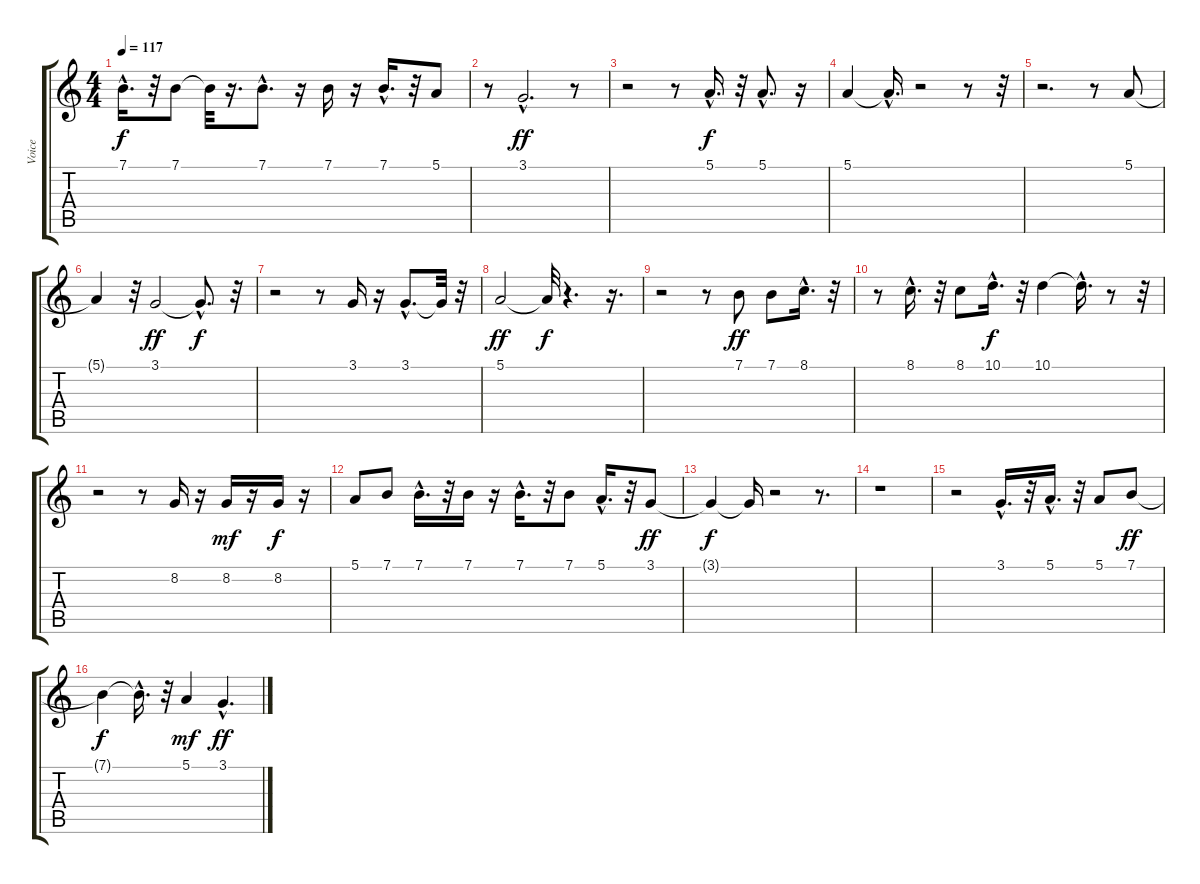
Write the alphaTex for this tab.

\track ("Voice" "Voice") {instrument flute}
\staff {score tabs}
\tuning (E4 B3 G3 D3 A2 E2) {hide}
\ts (4 4)
\tempo 117
\clef g2
\ks c
7.1{hac}.16{d dy f} r.32 7.1.8 7.1{t}.32 r.16{d} 7.1{hac}.8{d} r.16 7.1.16 r.16 7.1{hac}.16{d} r.32 5.1.8 |
r.8 3.1{hac}.2{d dy ff} r.8 |
r.2 r.8 5.1{hac}.16{d dy f} r.32 5.1{hac}.8{d} r.16 |
5.1.4 5.1{hac t}.16{d} r.2 r.8 r.32 |
r.2{d} r.8 5.1.8 |
5.1{t}.4 r.32 3.1.2{dy ff} 3.1{hac t}.8{d dy f} r.32 |
r.2 r.8 3.1.16 r.16 3.1{hac}.8{d} 3.1{t}.32 r.32 |
5.1.2{dy ff} 5.1{t}.32{dy f} r.4{d} r.16{d} |
r.2 r.8 7.1.8{dy ff} 7.1.8 8.1{hac}.16{d} r.32 |
r.8 8.1{hac}.16{d} r.32 8.1.8 10.1{hac}.16{d dy f} r.32 10.1.4 10.1{hac t}.16{d} r.8 r.32 |
r.2 r.8 8.2.16 r.16 8.2.16{dy mf} r.16 8.2.16{dy f} r.16 |
5.1.8 7.1.8 7.1{hac}.16{d} r.32 7.1.16 r.16 7.1{hac}.16{d} r.32 7.1.8 5.1{hac}.16{d} r.32 3.1.8{dy ff} |
3.1{t}.4{dy f} 3.1{t}.16 r.2 r.8{d} |
r.1 |
r.2 3.1{hac}.16{d} r.32 5.1{hac}.16{d} r.32 5.1.8 7.1.8{dy ff} |
7.1{t}.4{dy f} 7.1{hac t}.16{d} r.32 5.1.4{dy mf} 3.1{hac}.4{d dy ff}
